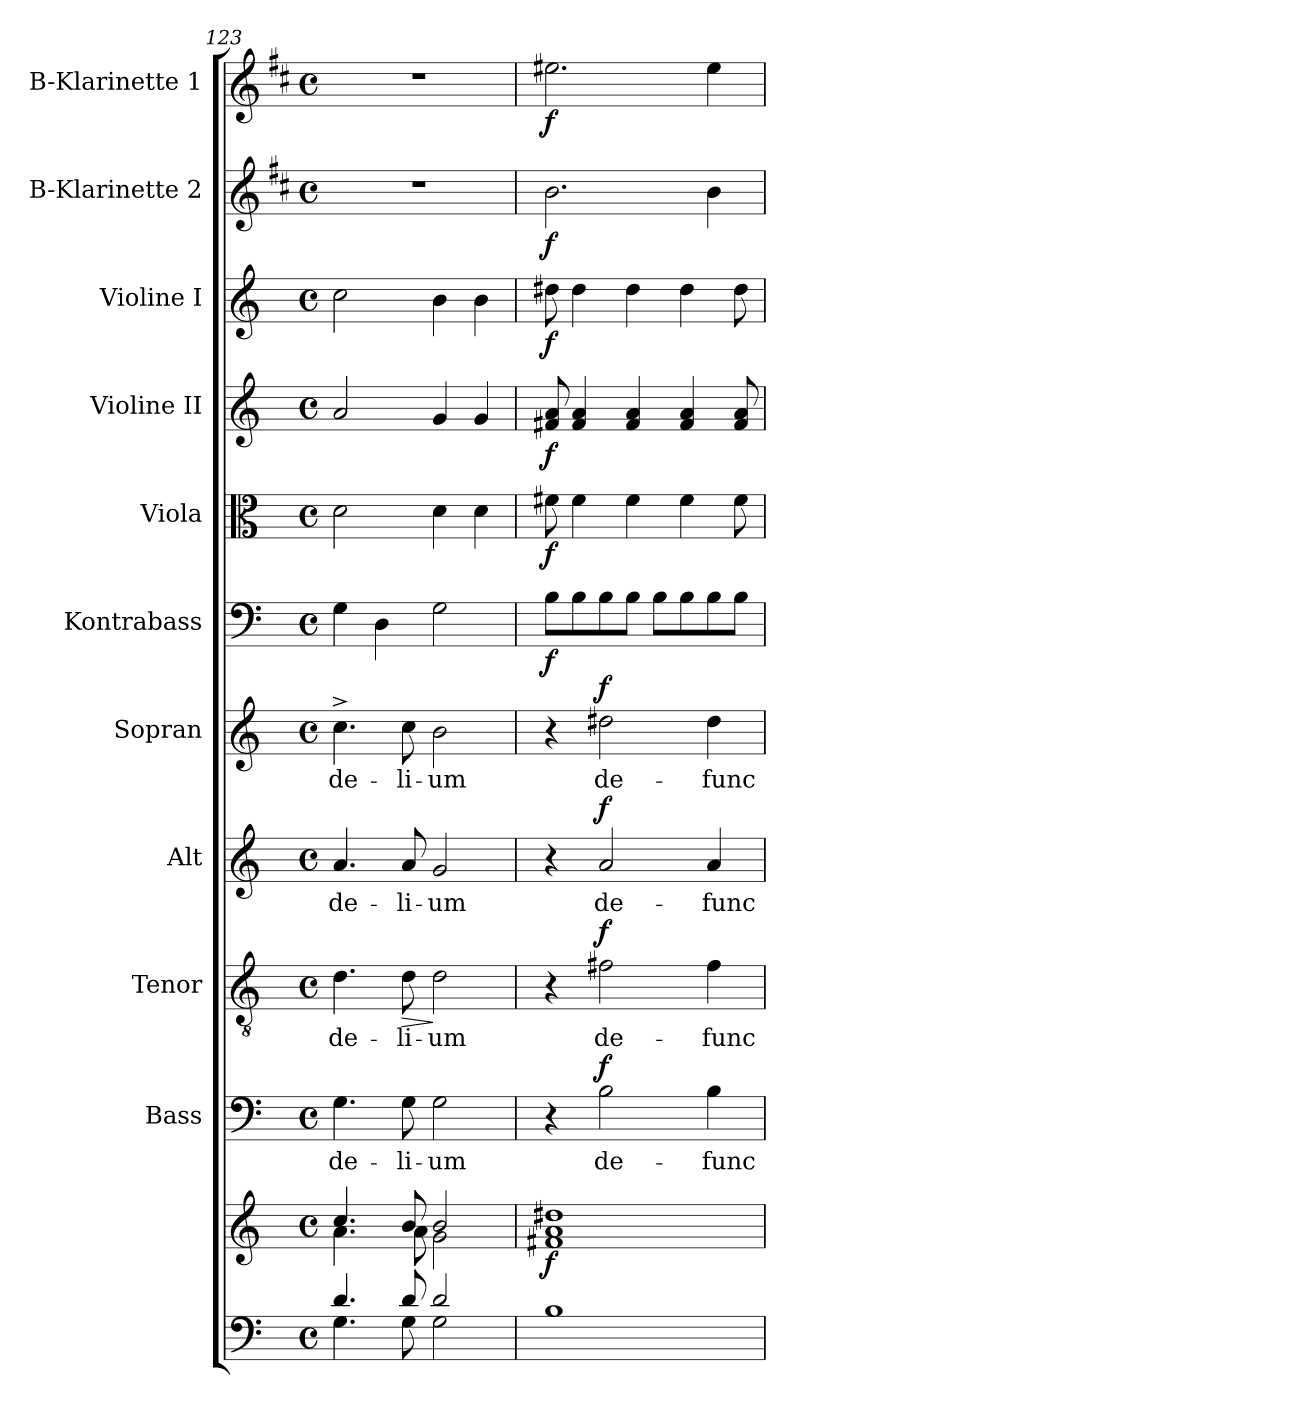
**kern	**kern	**dynam	**kern	**text	**dynam	**kern	**text	**dynam	**kern	**text	**dynam	**kern	**text	**dynam	**kern	**dynam	**kern	**dynam	**kern	**dynam	**kern	**dynam	**kern	**dynam	**kern	**dynam
*part11	*part11	*part11	*part10	*part10	*part10	*part9	*part9	*part9	*part8	*part8	*part8	*part7	*part7	*part7	*part6	*part6	*part5	*part5	*part4	*part4	*part3	*part3	*part2	*part2	*part1	*part1
*staff12	*staff11	*staff11/12	*staff10	*staff10	*staff10	*staff9	*staff9	*staff9	*staff8	*staff8	*staff8	*staff7	*staff7	*staff7	*staff6	*staff6	*staff5	*staff5	*staff4	*staff4	*staff3	*staff3	*staff2	*staff2	*staff1	*staff1
*	*	*	*I"Bass	*	*	*I"Tenor	*	*	*I"Alt	*	*	*I"Sopran	*	*	*I"Kontrabass	*	*I"Viola	*	*I"Violine II	*	*I"Violine I	*	*I"B-Klarinette 2	*	*I"B-Klarinette 1	*
*	*	*	*I'B.	*	*	*I'T.	*	*	*I'A.	*	*	*I'S.	*	*	*I'Kb.	*	*I'Vla.	*	*I'Vl. II	*	*I'Vl. I	*	*I'B Kl. 2	*	*I'B Kl. 1	*
*clefF4	*clefG2	*	*clefF4	*	*	*clefGv2	*	*	*clefG2	*	*	*clefG2	*	*	*clefF4	*	*clefC3	*	*clefG2	*	*clefG2	*	*clefG2	*	*clefG2	*
*	*	*	*	*	*	*	*	*	*	*	*	*	*	*	*ITrd7c12	*	*	*	*	*	*	*	*ITrd1c2	*	*ITrd1c2	*
*k[]	*k[]	*	*k[]	*	*	*k[]	*	*	*k[]	*	*	*k[]	*	*	*k[]	*	*k[]	*	*k[]	*	*k[]	*	*k[]	*	*k[]	*
*C:	*C:	*	*C:	*	*	*C:	*	*	*C:	*	*	*C:	*	*	*C:	*	*C:	*	*C:	*	*C:	*	*C:	*	*C:	*
*M4/4	*M4/4	*	*M4/4	*	*	*M4/4	*	*	*M4/4	*	*	*M4/4	*	*	*M4/4	*	*M4/4	*	*M4/4	*	*M4/4	*	*M4/4	*	*M4/4	*
*met(c)	*met(c)	*	*met(c)	*	*	*met(c)	*	*	*met(c)	*	*	*met(c)	*	*	*met(c)	*	*met(c)	*	*met(c)	*	*met(c)	*	*met(c)	*	*met(c)	*
=123	=123	=123	=123	=123	=123	=123	=123	=123	=123	=123	=123	=123	=123	=123	=123	=123	=123	=123	=123	=123	=123	=123	=123	=123	=123	=123
*^	*^	*	*	*	*	*	*	*	*	*	*	*	*	*	*	*	*	*	*	*	*	*	*	*	*	*
!	!	!	!	!	!	!LO:LY:b	!	!	!LO:LY:b	!	!	!LO:LY:b	!	!	!LO:LY:b	!	!	!	!	!	!	!	!	!	!	!	!	!
4.d/	4.G\	4.cc/	4.a\	.	4.G\	-de-	.	4.d\	-de-	.	4.a/	-de-	.	4.cc^>\	-de-	.	4GG\	.	2d\	.	2a/	.	2cc\	.	1r	.	1r	.
.	.	.	.	.	.	.	.	.	.	.	.	.	.	.	.	.	4DD\	.	.	.	.	.	.	.	.	.	.	.
!	!	!	!	!	!	!LO:LY:b	!	!	!LO:LY:b	!LO:HP:b	!	!LO:LY:b	!	!	!LO:LY:b	!	!	!	!	!	!	!	!	!	!	!	!	!
8d/	8G\	8b/	8a\	.	8G\	-li-	.	8d\	-li-	>	8a/	-li-	.	8cc\	-li-	.	.	.	.	.	.	.	.	.	.	.	.	.
!	!	!	!	!	!	!LO:LY:b	!	!	!LO:LY:b	!	!	!LO:LY:b	!	!	!LO:LY:b	!	!	!	!	!	!	!	!	!	!	!	!	!
2d/	2G\	2b/	2g\	.	2G\	-um	.	2d\	-um	]	2g/	-um	.	2b\	-um	.	2GG\	.	4d\	.	4g/	.	4b\	.	.	.	.	.
.	.	.	.	.	.	.	.	.	.	.	.	.	.	.	.	.	.	.	4d\	.	4g/	.	4b\	.	.	.	.	.
*v	*v	*	*	*	*	*	*	*	*	*	*	*	*	*	*	*	*	*	*	*	*	*	*	*	*	*	*	*
*	*v	*v	*	*	*	*	*	*	*	*	*	*	*	*	*	*	*	*	*	*	*	*	*	*	*	*	*
=124	=124	=124	=124	=124	=124	=124	=124	=124	=124	=124	=124	=124	=124	=124	=124	=124	=124	=124	=124	=124	=124	=124	=124	=124	=124	=124
!	!	!LO:DY:b	!	!	!	!	!	!	!	!	!	!	!	!	!	!LO:DY:b	!	!LO:DY:b	!	!LO:DY:b	!	!LO:DY:b	!	!LO:DY:b	!	!LO:DY:b
1B	1f#X 1a 1dd#X	f	4r	.	.	4r	.	.	4r	.	.	4r	.	.	8BB\L	f	8f#X\	f	8f#X/ 8a/	f	8dd#X\	f	2.a\	f	2.dd#X\	f
.	.	.	.	.	.	.	.	.	.	.	.	.	.	.	8BB\	.	4f#\	.	4f#/ 4a/	.	4dd#\	.	.	.	.	.
!	!	!	!	!LO:LY:b	!LO:DY:a	!	!LO:LY:b	!LO:DY:a	!	!LO:LY:b	!LO:DY:a	!	!LO:LY:b	!LO:DY:a	!	!	!	!	!	!	!	!	!	!	!	!
.	.	.	2B\	de-	f	2f#X\	de-	f	2a/	de-	f	2dd#X\	de-	f	8BB\	.	.	.	.	.	.	.	.	.	.	.
.	.	.	.	.	.	.	.	.	.	.	.	.	.	.	8BB\J	.	4f#\	.	4f#/ 4a/	.	4dd#\	.	.	.	.	.
.	.	.	.	.	.	.	.	.	.	.	.	.	.	.	8BB\L	.	.	.	.	.	.	.	.	.	.	.
.	.	.	.	.	.	.	.	.	.	.	.	.	.	.	8BB\	.	4f#\	.	4f#/ 4a/	.	4dd#\	.	.	.	.	.
!	!	!	!	!LO:LY:b	!	!	!LO:LY:b	!	!	!LO:LY:b	!	!	!LO:LY:b	!	!	!	!	!	!	!	!	!	!	!	!	!
.	.	.	4B\	-func-	.	4f#\	-func-	.	4a/	-func-	.	4dd#\	-func-	.	8BB\	.	.	.	.	.	.	.	4a\	.	4dd#\	.
.	.	.	.	.	.	.	.	.	.	.	.	.	.	.	8BB\J	.	8f#\	.	8f#/ 8a/	.	8dd#\	.	.	.	.	.
=	=	=	=	=	=	=	=	=	=	=	=	=	=	=	=	=	=	=	=	=	=	=	=	=	=	=
*-	*-	*-	*-	*-	*-	*-	*-	*-	*-	*-	*-	*-	*-	*-	*-	*-	*-	*-	*-	*-	*-	*-	*-	*-	*-	*-
